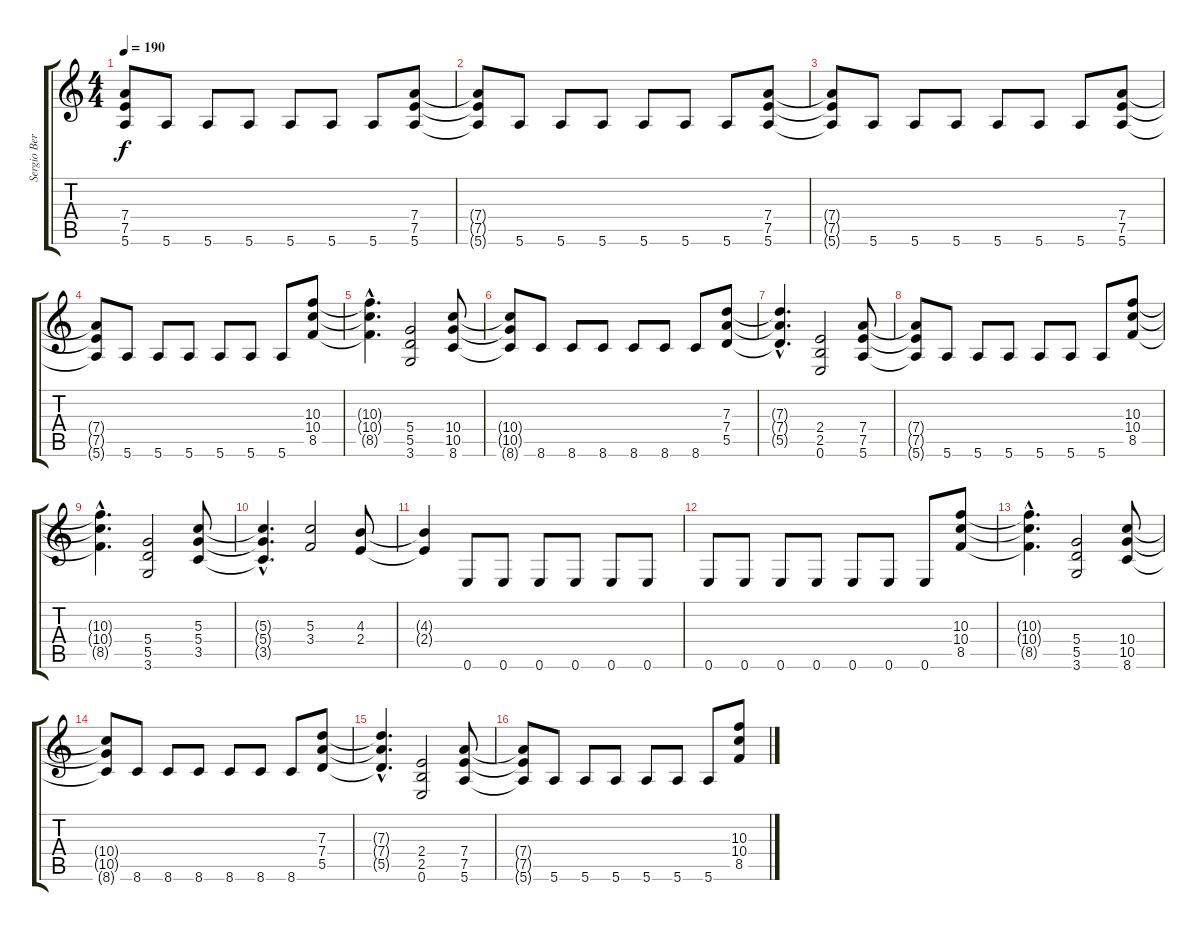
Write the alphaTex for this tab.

\track ("Sergio Berdichevsky" "Sergio Ber") {instrument distortionguitar}
\staff {score tabs}
\tuning (E4 B3 G3 D3 A2 E2) {hide}
\ts (4 4)
\tempo 190
\clef g2
\ks c
(7.4{t} 7.5{t} 5.6{t}).8{dy f} 5.6.8 5.6.8 5.6.8 5.6.8 5.6.8 5.6.8 (7.4 7.5 5.6).8 |
(7.4{t} 7.5{t} 5.6{t}).8 5.6.8 5.6.8 5.6.8 5.6.8 5.6.8 5.6.8 (7.4 7.5 5.6).8 |
(7.4{t} 7.5{t} 5.6{t}).8 5.6.8 5.6.8 5.6.8 5.6.8 5.6.8 5.6.8 (7.4 7.5 5.6).8 |
(7.4{t} 7.5{t} 5.6{t}).8 5.6.8 5.6.8 5.6.8 5.6.8 5.6.8 5.6.8 (10.3 10.4 8.5).8 |
(10.3{hac t} 10.4{hac t} 8.5{hac t}).4{d} (5.4 5.5 3.6).2 (10.4 10.5 8.6).8 |
(10.4{t} 10.5{t} 8.6{t}).8 8.6.8 8.6.8 8.6.8 8.6.8 8.6.8 8.6.8 (7.3 7.4 5.5).8 |
(7.3{hac t} 7.4{hac t} 5.5{hac t}).4{d} (2.4 2.5 0.6).2 (7.4 7.5 5.6).8 |
(7.4{t} 7.5{t} 5.6{t}).8 5.6.8 5.6.8 5.6.8 5.6.8 5.6.8 5.6.8 (10.3 10.4 8.5).8 |
(10.3{hac t} 10.4{hac t} 8.5{hac t}).4{d} (5.4 5.5 3.6).2 (5.3 5.4 3.5).8 |
(5.3{hac t} 5.4{hac t} 3.5{hac t}).4{d} (5.3 3.4).2 (4.3 2.4).8 |
(4.3{t} 2.4{t}).4 0.6.8 0.6.8 0.6.8 0.6.8 0.6.8 0.6.8 |
0.6.8 0.6.8 0.6.8 0.6.8 0.6.8 0.6.8 0.6.8 (10.3 10.4 8.5).8 |
(10.3{hac t} 10.4{hac t} 8.5{hac t}).4{d} (5.4 5.5 3.6).2 (10.4 10.5 8.6).8 |
(10.4{t} 10.5{t} 8.6{t}).8 8.6.8 8.6.8 8.6.8 8.6.8 8.6.8 8.6.8 (7.3 7.4 5.5).8 |
(7.3{hac t} 7.4{hac t} 5.5{hac t}).4{d} (2.4 2.5 0.6).2 (7.4 7.5 5.6).8 |
(7.4{t} 7.5{t} 5.6{t}).8 5.6.8 5.6.8 5.6.8 5.6.8 5.6.8 5.6.8 (10.3 10.4 8.5).8
